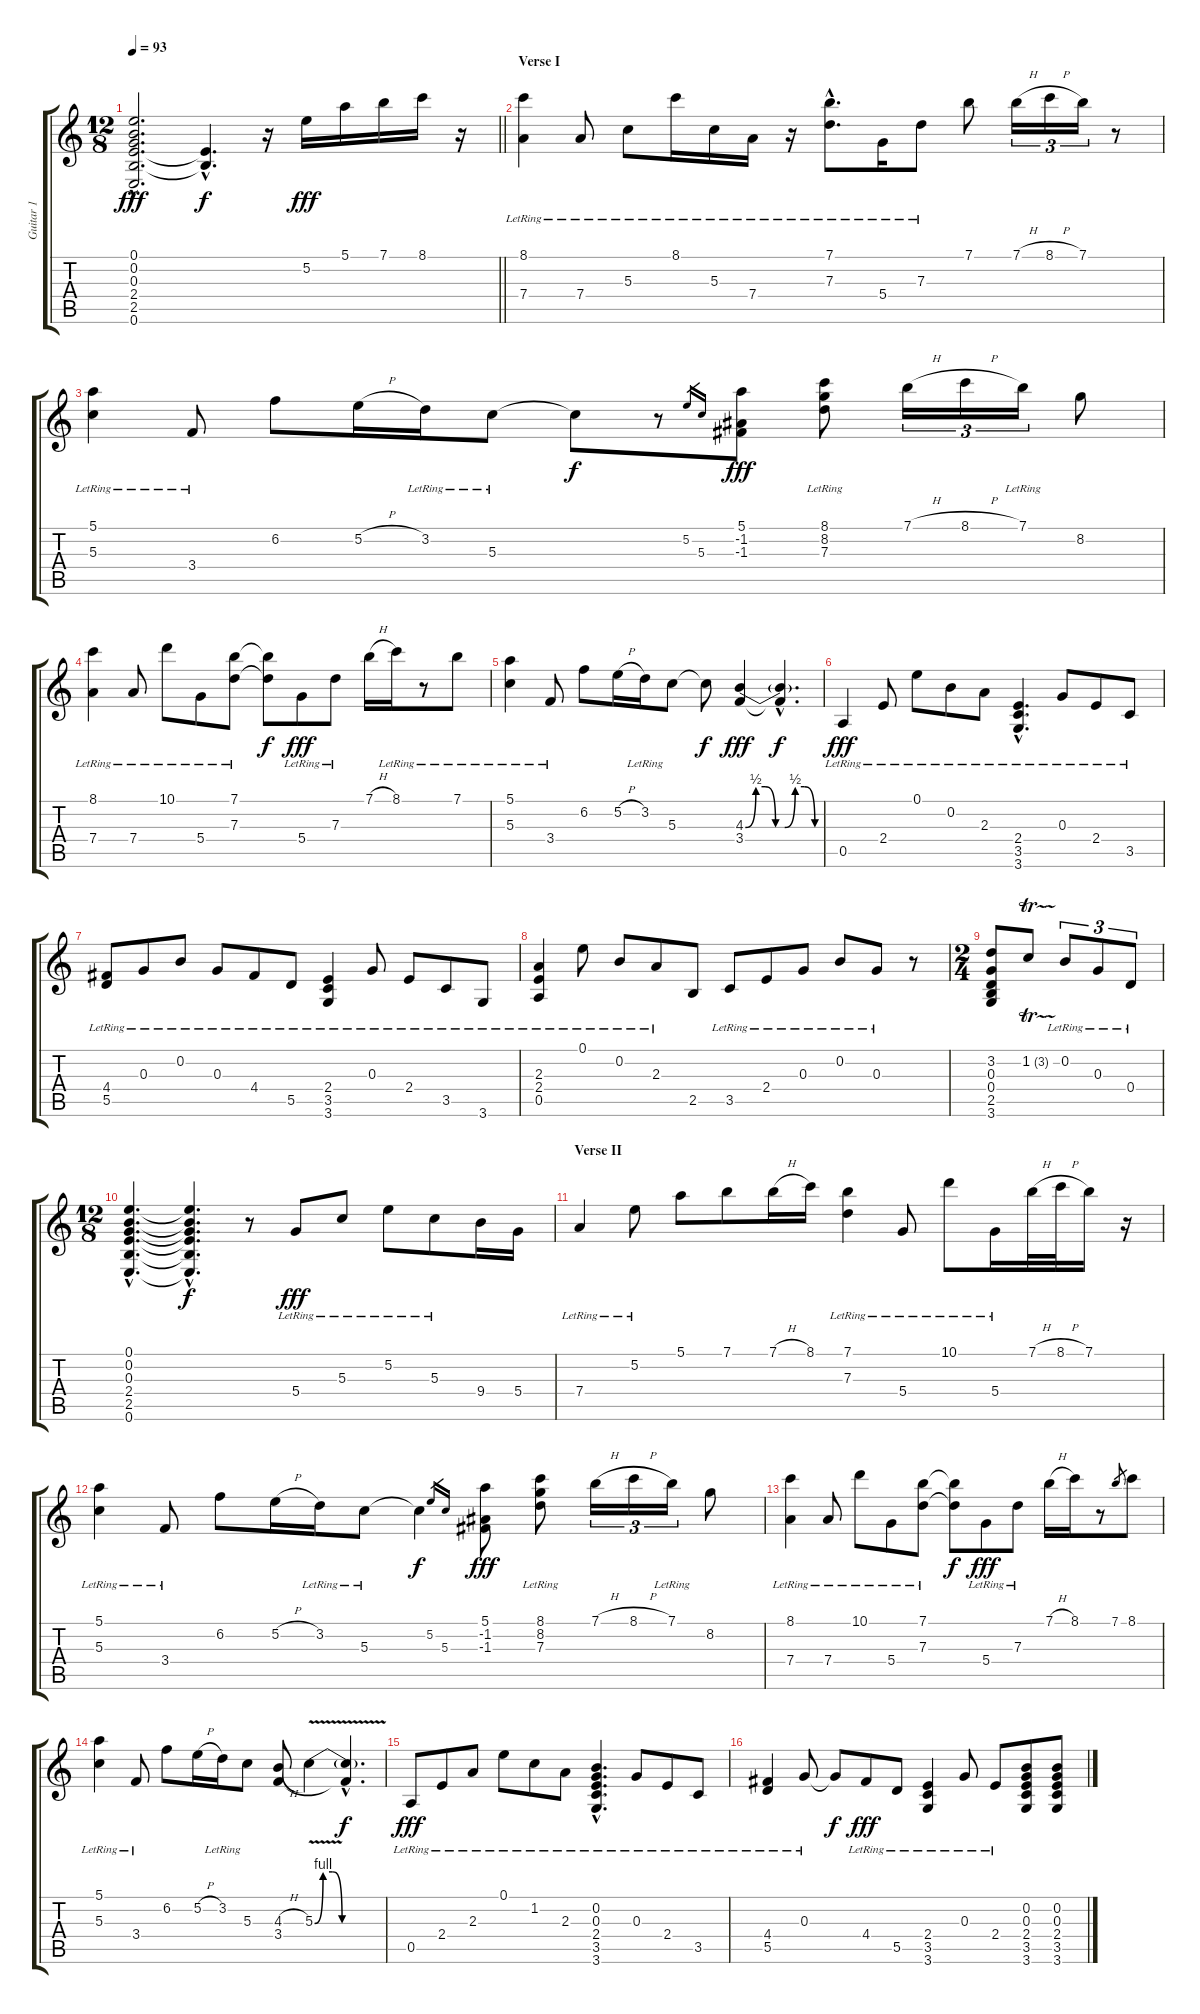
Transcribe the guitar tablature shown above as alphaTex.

\track ("Guitar 1" "Guitar 1") {instrument electricguitarclean}
\staff {score tabs}
\tuning (E4 B3 G3 D3 A2 E2) {hide}
\ts (12 8)
\tempo 93
\clef g2
\barLineRight lightlight
\ks c
(0.1{hac} 0.2{hac} 0.3{hac} 2.4{hac} 2.5{hac} 0.6{hac}).2{d dy fff} (2.4{hac t} 2.5{hac t}).4{d dy f} r.16 5.2.16{dy fff} 5.1.16 7.1.16 8.1.16 r.16 |
\section ("" "Verse I")
(8.1{lr} 7.4{lr}).4 7.4{lr}.8 5.3{lr}.8 8.1{lr}.16 5.3{lr}.16 7.4{lr}.16 r.16 (7.1{hac lr} 7.3{hac lr}).8{d} 5.4{lr}.16 7.3{lr}.8 7.1.8 7.1{h}.16{tu (3 2)} 8.1{h}.16{tu (3 2)} 7.1.16{tu (3 2)} r.8 |
(5.1{lr} 5.3{lr}).4 3.4{lr}.8 6.2.8 5.2{h}.16 3.2{lr}.16 5.3{lr}.8 5.3{t}.8{dy f} r.8 5.2.16{gr} 5.3.16{gr} (5.1 -1.2 -1.3).8{dy fff} (8.1 8.2{lr} 7.3{lr}).8 7.1{h}.16{tu (3 2)} 8.1{h}.16{tu (3 2)} 7.1{lr}.16{tu (3 2)} 8.2.8 |
(8.1{lr} 7.4{lr}).4 7.4{lr}.8 10.1{lr}.8 5.4{lr}.8 (7.1{lr} 7.3{lr}).8 (7.1{t} 7.3{t}).8{dy f} 5.4{lr}.8{dy fff} 7.3{lr}.8 7.1{h}.16 8.1{lr}.16 r.8 7.1{lr}.8 |
(5.1{lr} 5.3{lr}).4 3.4{lr}.8 6.2.8 5.2{h}.16 3.2{lr}.16 5.3.8 5.3{t}.8{dy f} (4.3{be (custom 0 0 8 2 15 2 23 0 30 0 38 2 45 2 53 0 60 0)} 3.4).4{dy fff} (4.3{hac t} 3.4{hac t}).4{d dy f} |
0.5{lr}.4{dy fff} 2.4{lr}.8 0.1{lr}.8 0.2{lr}.8 2.3{lr}.8 (2.4{hac lr} 3.5{hac lr} 3.6{hac lr}).4{d} 0.3{lr}.8 2.4{lr}.8 3.5{lr}.8 |
(4.4{lr} 5.5{lr}).8 0.3{lr}.8 0.2{lr}.8 0.3{lr}.8 4.4{lr}.8 5.5{lr}.8 (2.4{lr} 3.5{lr} 3.6{lr}).4 0.3{lr}.8 2.4{lr}.8 3.5{lr}.8 3.6{lr}.8 |
(2.3{lr} 2.4{lr} 0.5{lr}).4 0.1{lr}.8 0.2{lr}.8 2.3{lr}.8 2.5.8 3.5{lr}.8 2.4{lr}.8 0.3{lr}.8 0.2{lr}.8 0.3{lr}.8 r.8 |
\ts (2 4)
(3.2 0.3 0.4 2.5 3.6).8 1.2{tr (3 32)}.8 0.2{lr}.8{tu (3 2)} 0.3{lr}.8{tu (3 2)} 0.4{lr}.8{tu (3 2)} |
\ts (12 8)
(0.1{hac} 0.2{hac} 0.3{hac} 2.4{hac} 2.5{hac} 0.6{hac}).4{d} (0.1{hac t} 0.2{hac t} 0.3{hac t} 2.4{hac t} 2.5{hac t} 0.6{hac t}).4{d dy f} r.8 5.4{lr}.8{dy fff} 5.3{lr}.8 5.2{lr}.8 5.3{lr}.8 9.4.16 5.4.16 |
\section ("" "Verse II")
7.4{lr}.4 5.2{lr}.8 5.1.8 7.1.8 7.1{h}.16 8.1.16 (7.1{lr} 7.3{lr}).4 5.4{lr}.8 10.1{lr}.8 5.4{lr}.16 7.1{h}.32 8.1{h}.32 7.1.16 r.16 |
(5.1{lr} 5.3{lr}).4 3.4{lr}.8 6.2.8 5.2{h}.16 3.2{lr}.16 5.3{lr}.8 5.3{t}.4{dy f} 5.2.16{gr} 5.3.16{gr} (5.1 -1.2 -1.3).8{dy fff} (8.1 8.2{lr} 7.3{lr}).8 7.1{h}.16{tu (3 2)} 8.1{h}.16{tu (3 2)} 7.1{lr}.16{tu (3 2)} 8.2.8 |
(8.1{lr} 7.4{lr}).4 7.4{lr}.8 10.1{lr}.8 5.4{lr}.8 (7.1{lr} 7.3{lr}).8 (7.1{t} 7.3{t}).8{dy f} 5.4{lr}.8{dy fff} 7.3{lr}.8 7.1{h}.16 8.1.16 r.8 7.1.8{gr} 8.1.8 |
(5.1{lr} 5.3{lr}).4 3.4{lr}.8 6.2.8 5.2{h}.16 3.2{lr}.16 5.3.8 (4.3{h} 3.4).8 5.3{be (custom 0 0 7 4 15 4 23 0 60 0) v}.4 (5.3{hac t} 3.4{hac t}).4{d dy f} |
0.5{lr}.8{dy fff} 2.4{lr}.8 2.3{lr}.8 0.1{lr}.8 1.2{lr}.8 2.3{lr}.8 (0.2{hac lr} 0.3{hac lr} 2.4{hac lr} 3.5{hac lr} 3.6{hac lr}).4{d} 0.3{lr}.8 2.4{lr}.8 3.5{lr}.8 |
(4.4{lr} 5.5{lr}).4 0.3{lr}.8 0.3{t}.8{dy f} 4.4{lr}.8{dy fff} 5.5{lr}.8 (2.4{lr} 3.5{lr} 3.6{lr}).4 0.3{lr}.8 2.4{lr}.8 (0.2 0.3 2.4 3.5 3.6).8 (0.2 0.3 2.4 3.5 3.6).8
